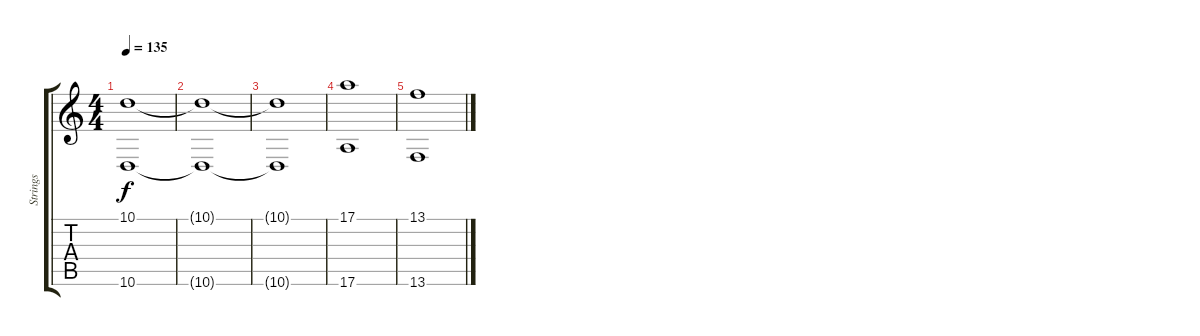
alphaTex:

\track ("Strings" "Strings") {instrument stringensemble1}
\staff {score tabs}
\tuning (E4 B3 G3 D3 A2 E2) {hide}
\ts (4 4)
\tempo 135
\clef g2
\ks c
(10.1{t} 10.6{t}).1{dy f} |
(10.1{t} 10.6{t}).1 |
(10.1{t} 10.6{t}).1 |
(17.1 17.6).1 |
(13.1 13.6).1
